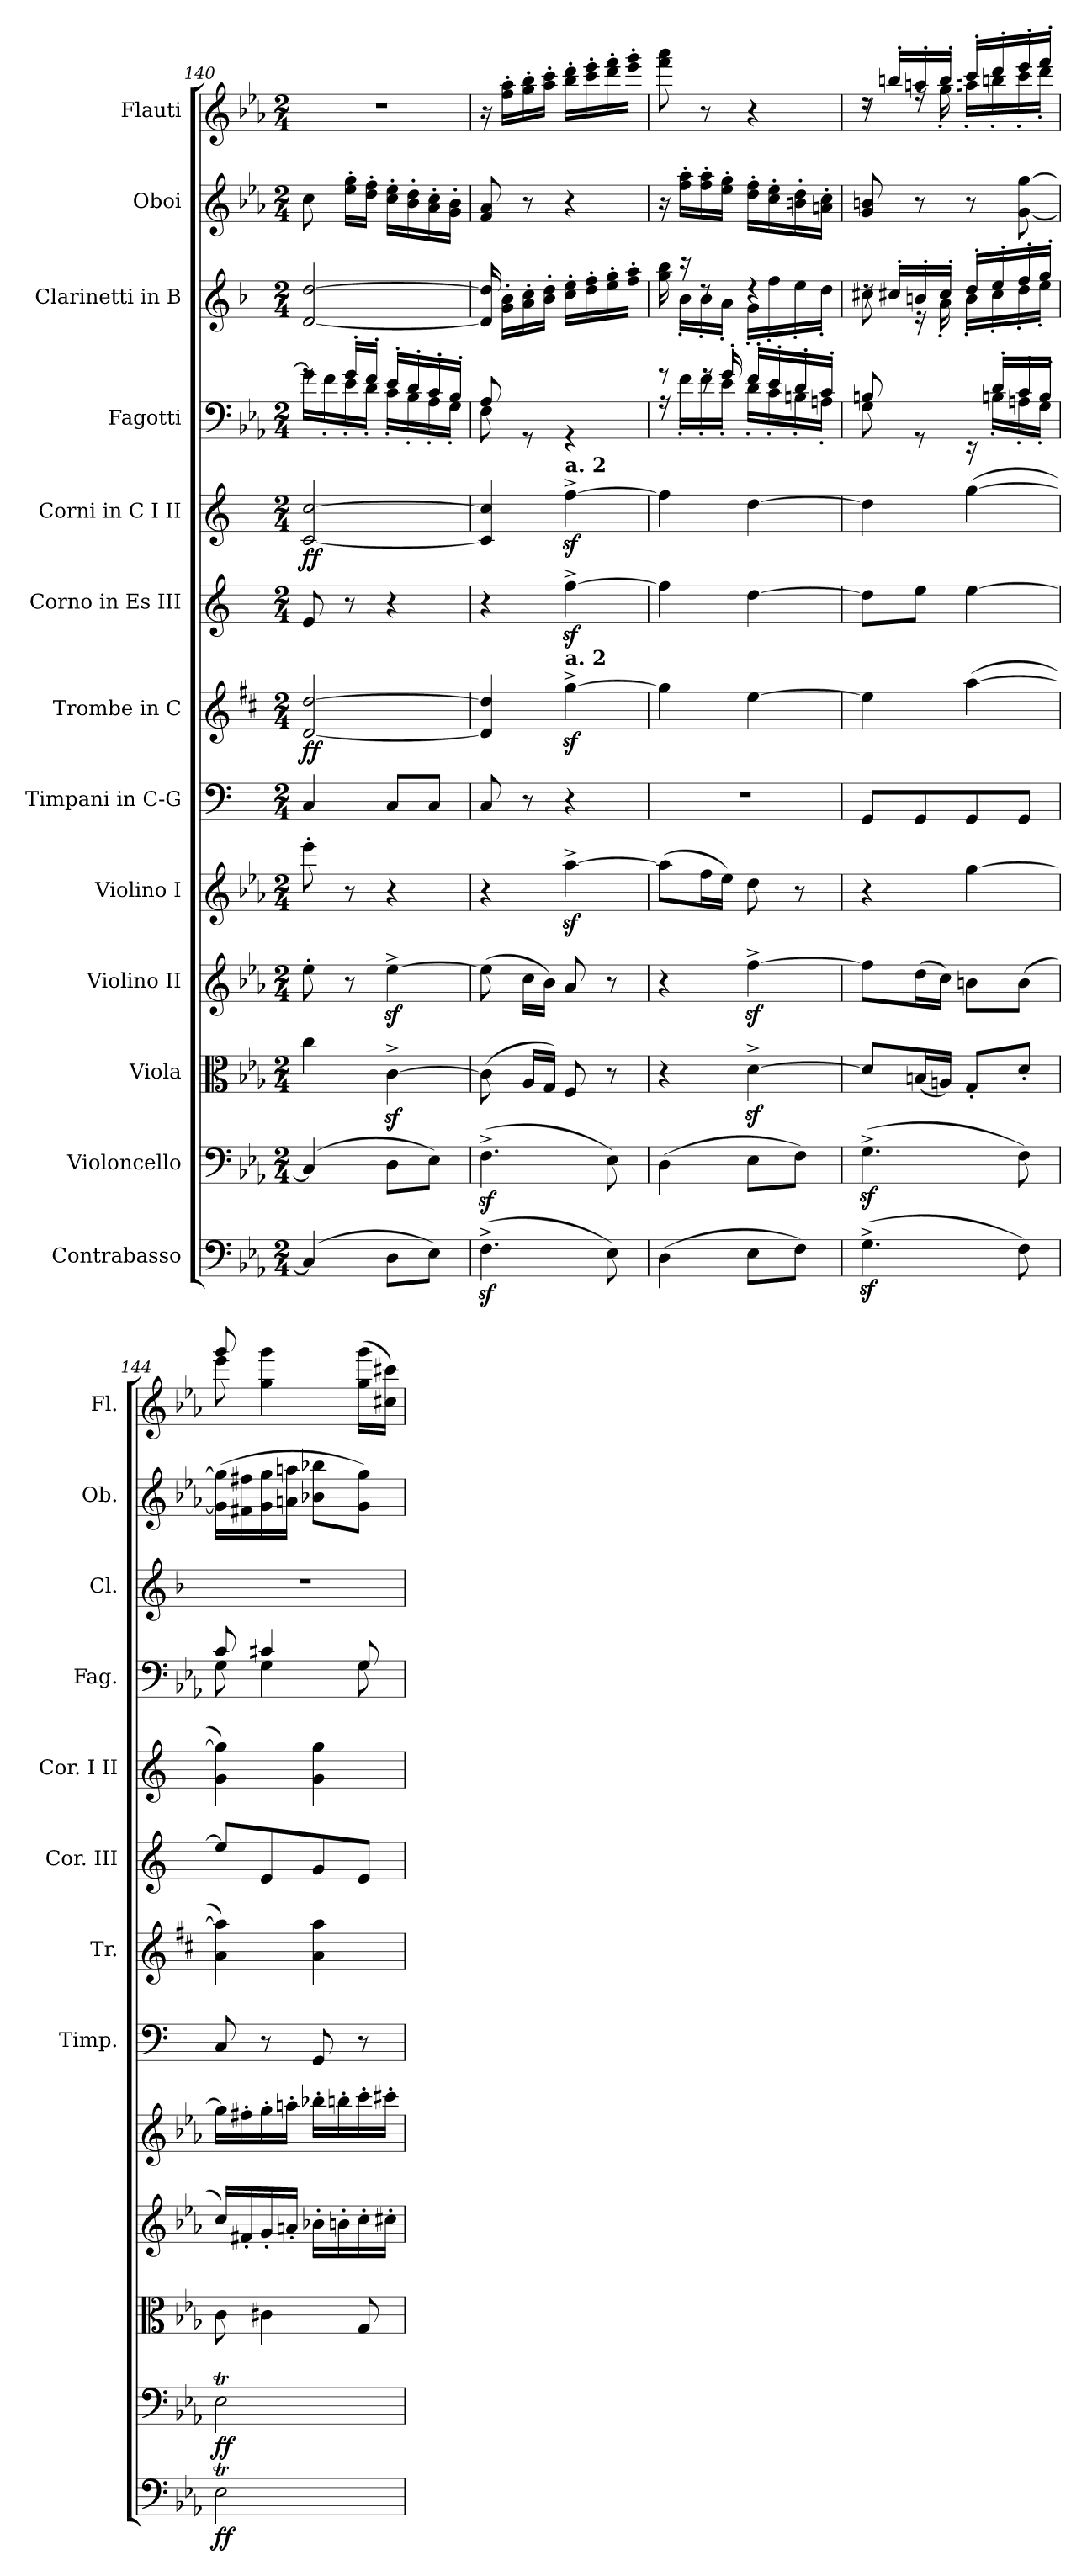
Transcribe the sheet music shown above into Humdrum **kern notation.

**kern	**dynam	**kern	**dynam	**kern	**kern	**kern	**kern	**kern	**dynam	**kern	**kern	**dynam	**kern	**kern	**kern	**kern
*part13	*part13	*part12	*part12	*part11	*part10	*part9	*part8	*part7	*part7	*part6	*part5	*part5	*part4	*part3	*part2	*part1
*staff13	*staff13	*staff12	*staff12	*staff11	*staff10	*staff9	*staff8	*staff7	*staff7	*staff6	*staff5	*staff5	*staff4	*staff3	*staff2	*staff1
*I"Contrabasso	*	*I"Violoncello	*	*I"Viola	*I"Violino II	*I"Violino I	*I"Timpani in C-G	*I"Trombe in C	*	*I"Corno in Es III	*I"Corni in C I II	*	*I"Fagotti	*I"Clarinetti in B	*I"Oboi	*I"Flauti
*	*	*	*	*	*	*	*I'Timp.	*I'Tr.	*	*I'Cor. III	*I'Cor. I II	*	*I'Fag.	*I'Cl.	*I'Ob.	*I'Fl.
*clefF4	*	*clefF4	*	*clefC3	*clefG2	*clefG2	*clefF4	*clefG2	*	*clefG2	*clefG2	*	*clefF4	*clefG2	*clefG2	*clefG2
*ITrd7c12	*	*	*	*	*	*	*	*ITrd1c2	*	*ITrd5c9	*ITrd7c12	*	*	*ITrd1c2	*	*
*k[b-e-a-]	*	*k[b-e-a-]	*	*k[b-e-a-]	*k[b-e-a-]	*k[b-e-a-]	*k[]	*k[]	*	*k[b-e-a-]	*k[]	*	*k[b-e-a-]	*k[b-e-a-]	*k[b-e-a-]	*k[b-e-a-]
*M2/4	*	*M2/4	*	*M2/4	*M2/4	*M2/4	*M2/4	*M2/4	*	*M2/4	*M2/4	*	*M2/4	*M2/4	*M2/4	*M2/4
=140	=140	=140	=140	=140	=140	=140	=140	=140	=140	=140	=140	=140	=140	=140	=140	=140
*	*	*	*	*	*	*	*	*	*	*	*	*	*^	*	*	*
!	!	!	!	!	!	!	!	!	!LO:DY:b	!	!	!LO:DY:b	!	!	!	!	!
(4CC/]	.	(4C/]	.	4cc\	8ee-'\	8eee-'\	4C/	[2c/ [2cc/	ff	8G/	[2C/ [2c/	ff	8rg	16g\LL]	[2c/ [2cc/	8cc\	2r
.	.	.	.	.	.	.	.	.	.	.	.	.	.	16f'\	.	.	.
.	.	.	.	.	8r	8r	.	.	.	8r	.	.	16g'/LL	16e-'\	.	16ee-\' 16gg\'LL	.
.	.	.	.	.	.	.	.	.	.	.	.	.	16f'/JJ	16d'\JJ	.	16dd\' 16ff\'JJ	.
8DD\L	.	8D\L	.	[4cz<^\	[4ee-z<^\	4r	8C/L	.	.	4r	.	.	16e-'/LL	16c'\LL	.	16cc\' 16ee-\'LL	.
.	.	.	.	.	.	.	.	.	.	.	.	.	16d'/	16B-'\	.	16b-\' 16dd\'	.
8EE-\J)	.	8E-\J)	.	.	.	.	8C/J	.	.	.	.	.	16c'/	16A-'\	.	16a-\' 16cc\'	.
.	.	.	.	.	.	.	.	.	.	.	.	.	16B-'/JJ	16G'\JJ	.	16g\' 16b-\'JJ	.
=141	=141	=141	=141	=141	=141	=141	=141	=141	=141	=141	=141	=141	=141	=141	=141	=141	=141
(4.FFz<^\	.	(4.Fz<^\	.	(8c\]	(8ee-\]	4r	8C/	4c/] 4cc/]	.	4r	4C/] 4c/]	.	8A-/	8F\	16c/] 16cc/]	8f/ 8a-/	16r
.	.	.	.	.	.	.	.	.	.	.	.	.	.	.	16f\' 16a-\'LL	.	16ff\' 16aa-\'LL
.	.	.	.	16A-/LL	16cc\LL	.	8r	.	.	.	.	.	8rGG	4.ryy	16g\' 16b-\'	8r	16gg\' 16bb-\'
.	.	.	.	16G/JJ)	16b-\JJ)	.	.	.	.	.	.	.	.	.	16a-\' 16cc\'JJ	.	16aa-\' 16ccc\'JJ
!	!	!	!	!	!	!	!	!	!	!	!LO:TX:a:B:t=a. 2	!	!	!	!	!	!
!	!	!	!	!	!	!	!	!LO:TX:a:B:t=a. 2	!	!	!	!	!	!	!	!	!
.	.	.	.	8F/	8a-/	[4aa-z<^\	4r	[4ffz<^\	.	[4a-z<^\	[4fz<^\	.	4rGG	.	16b-\' 16dd\'LL	4r	16bb-\' 16ddd\'LL
.	.	.	.	.	.	.	.	.	.	.	.	.	.	.	16cc\' 16ee-\'	.	16ccc\' 16eee-\'
8EE-\)	.	8E-\)	.	8r	8r	.	.	.	.	.	.	.	.	.	16dd\' 16ff\'	.	16ddd\' 16fff\'
.	.	.	.	.	.	.	.	.	.	.	.	.	.	.	16ee-\' 16gg\'JJ	.	16eee-\' 16ggg\'JJ
=142	=142	=142	=142	=142	=142	=142	=142	=142	=142	=142	=142	=142	=142	=142	=142	=142	=142
*	*	*	*	*	*	*	*	*	*	*	*	*	*	*	*^	*	*
(4DD\	.	(4D\	.	4r	4r	(8aa-\L]	2r	4ff\]	.	4a-\]	4f\]	.	8rg	16rA	16ff\ 16aa-\	16ryy	16r	8fff\ 8aaa-\
.	.	.	.	.	.	.	.	.	.	.	.	.	.	16f'\LL	16r	16a-'\LL	16ff\' 16aa-\'LL	.
.	.	.	.	.	.	16ff\L	.	.	.	.	.	.	16rg	16f'\	8rdd	16a-'\	16ff\' 16aa-\'	8r
.	.	.	.	.	.	16ee-\JJ)	.	.	.	.	.	.	16g'/	16e-'\JJ	.	16g'\JJ	16ee-\' 16gg\'JJ	.
8EE-\L	.	8E-\L	.	[4dz<^\	[4ffz<^\	8dd\	.	[4dd\	.	[4f\	[4d\	.	16f'/LL	16d'\LL	4rdd	16f'\LL	16dd\' 16ff\'LL	4r
.	.	.	.	.	.	.	.	.	.	.	.	.	16e-'/	16c'\	.	16ee-'\	16cc\' 16ee-\'	.
8FF\J)	.	8F\J)	.	.	.	8r	.	.	.	.	.	.	16d'/	16Bn'\	.	16dd'\	16bn\' 16dd\'	.
.	.	.	.	.	.	.	.	.	.	.	.	.	16c'/JJ	16An'\JJ	.	16cc'\JJ	16an\' 16cc\'JJ	.
!!LO:PB:g=z
=143	=143	=143	=143	=143	=143	=143	=143	=143	=143	=143	=143	=143	=143	=143	=143	=143	=143	=143
*	*	*	*	*	*	*	*	*	*	*	*	*	*	*	*	*	*	*^
(4.GGz<^\	.	(4.Gz<^\	.	8d/L]	8ff\L]	4r	8GG/L	4dd\]	.	8f\L]	4d\]	.	8Bn/	8G\	16rdd	8bn\	8g/ 8bn/	16rdd	8rdd
.	.	.	.	.	.	.	.	.	.	.	.	.	.	.	16bn'/LL	.	.	16bbn'/LL	.
.	.	.	.	(16Bn/L	(16dd\L	.	8GG/	.	.	8g\J	.	.	8rGG	8.ryy	16an'/	16r	8r	16aan'/	16rff
.	.	.	.	16An/JJ)	16cc\JJ)	.	.	.	.	.	.	.	.	.	16b'/JJ	16g'\	.	16bb'/JJ	16gg'\
.	.	.	.	8G'/L	8bn\L	[4gg\	8GG/	([4gg\	.	[4g\	([4g\	.	16rEE	.	16cc'/LL	16a'\LL	8r	16ccc'/LL	16aan'\LL
.	.	.	.	.	.	.	.	.	.	.	.	.	16d'/LL	16Bn'\LL	16dd'/	16b'\	.	16ddd'/	16bbn'\
8FF\)	.	8F\)	.	8d'/J	(8b\J	.	8GG/J	.	.	.	.	.	16c'/	16An'\	16ee-'/	16cc'\	[8g\ [8gg\	16eee-'/	16ccc'\
.	.	.	.	.	.	.	.	.	.	.	.	.	16B'/JJ	16G'\JJ	16ff'/JJ	16dd'\JJ	.	16fff'/JJ	16ddd'\JJ
=144	=144	=144	=144	=144	=144	=144	=144	=144	=144	=144	=144	=144	=144	=144	=144	=144	=144	=144	=144
!	!LO:DY:b	!	!LO:DY:b	!	!	!	!	!	!	!	!	!	!	!	!	!	!	!	!
*	*	*	*	*	*	*	*	*	*	*	*	*	*	*	*v	*v	*	*	*
2EE-T\	ff	2E-T\	ff	8c\	16cc/LL)	16gg\LL]	8C/	4g\ 4gg\])	.	8g/L]	4G\ 4g\])	.	8c/	8G\	2r	(16g\] 16gg\]LL	8ggg/	8eee-\
.	.	.	.	.	16f#X'/	16ff#X'\	.	.	.	.	.	.	.	.	.	16f#X\ 16ff#X\	.	.
.	.	.	.	4c#X\	16g'/	16gg'\	8r	.	.	8G/	.	.	4c#X/	4G\	.	16g\ 16gg\	4gg\ 4ggg\	4.ryy
.	.	.	.	.	16an'/JJ	16aan'\JJ	.	.	.	.	.	.	.	.	.	16an\ 16aan\JJ	.	.
.	.	.	.	.	16b-X'\LL	16bb-X'\LL	8GG/	4g\ 4gg\	.	8B-/	4G\ 4g\	.	.	.	.	8b-X\ 8bb-X\L	.	.
.	.	.	.	.	16bn'\	16bbn'\	.	.	.	.	.	.	.	.	.	.	.	.
.	.	.	.	8G/	16cc'\	16ccc'\	8r	.	.	8G/J	.	.	8G/	8G\	.	8g\ 8gg\J)	(>16gg\ 16ggg\LL	.
.	.	.	.	.	16cc#X'\JJ	16ccc#X'\JJ	.	.	.	.	.	.	.	.	.	.	16cc#X\ 16ccc#X\JJ)	.
*	*	*	*	*	*	*	*	*	*	*	*	*	*v	*v	*	*	*v	*v
=	=	=	=	=	=	=	=	=	=	=	=	=	=	=	=	=
*-	*-	*-	*-	*-	*-	*-	*-	*-	*-	*-	*-	*-	*-	*-	*-	*-
